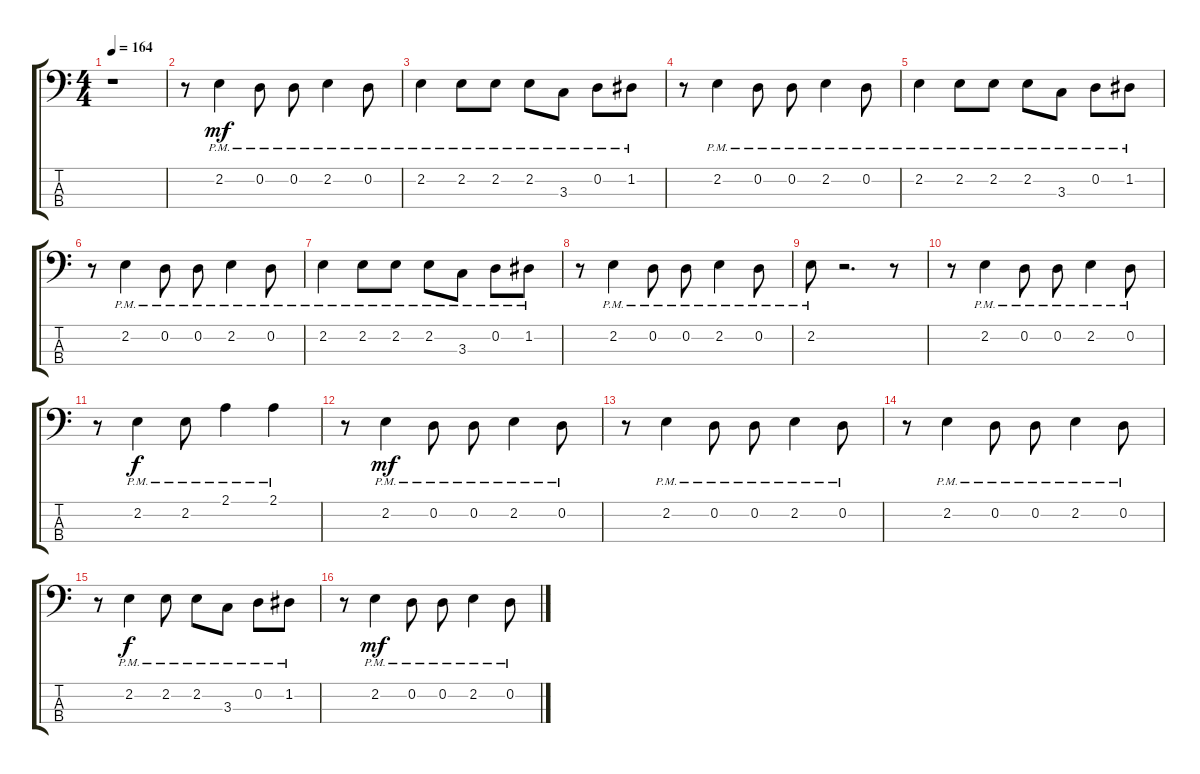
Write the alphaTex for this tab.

\track "" {instrument electricbassfinger}
\staff {score tabs}
\tuning (G2 D2 A1 E1) {hide}
\ts (4 4)
\tempo 164
\clef f4
\ks c
r.1{dy mf} |
r.8 2.2{pm}.4 0.2{pm}.8 0.2{pm}.8 2.2{pm}.4 0.2{pm}.8 |
2.2{pm}.4 2.2{pm}.8 2.2{pm}.8 2.2{pm}.8 3.3{pm}.8 0.2{pm}.8 1.2{pm}.8 |
r.8 2.2{pm}.4 0.2{pm}.8 0.2{pm}.8 2.2{pm}.4 0.2{pm}.8 |
2.2{pm}.4 2.2{pm}.8 2.2{pm}.8 2.2{pm}.8 3.3{pm}.8 0.2{pm}.8 1.2{pm}.8 |
r.8 2.2{pm}.4 0.2{pm}.8 0.2{pm}.8 2.2{pm}.4 0.2{pm}.8 |
2.2{pm}.4 2.2{pm}.8 2.2{pm}.8 2.2{pm}.8 3.3{pm}.8 0.2{pm}.8 1.2{pm}.8 |
r.8 2.2{pm}.4 0.2{pm}.8 0.2{pm}.8 2.2{pm}.4 0.2{pm}.8 |
2.2{pm}.8 r.2{d} r.8 |
r.8 2.2{pm}.4 0.2{pm}.8 0.2{pm}.8 2.2{pm}.4 0.2{pm}.8 |
r.8 2.2{pm}.4{dy f} 2.2{pm}.8 2.1{pm}.4 2.1{pm}.4 |
r.8 2.2{pm}.4{dy mf} 0.2{pm}.8 0.2{pm}.8 2.2{pm}.4 0.2{pm}.8 |
r.8 2.2{pm}.4 0.2{pm}.8 0.2{pm}.8 2.2{pm}.4 0.2{pm}.8 |
r.8 2.2{pm}.4 0.2{pm}.8 0.2{pm}.8 2.2{pm}.4 0.2{pm}.8 |
r.8 2.2{pm}.4{dy f} 2.2{pm}.8 2.2{pm}.8 3.3{pm}.8 0.2{pm}.8 1.2{pm}.8 |
r.8 2.2{pm}.4{dy mf} 0.2{pm}.8 0.2{pm}.8 2.2{pm}.4 0.2{pm}.8
